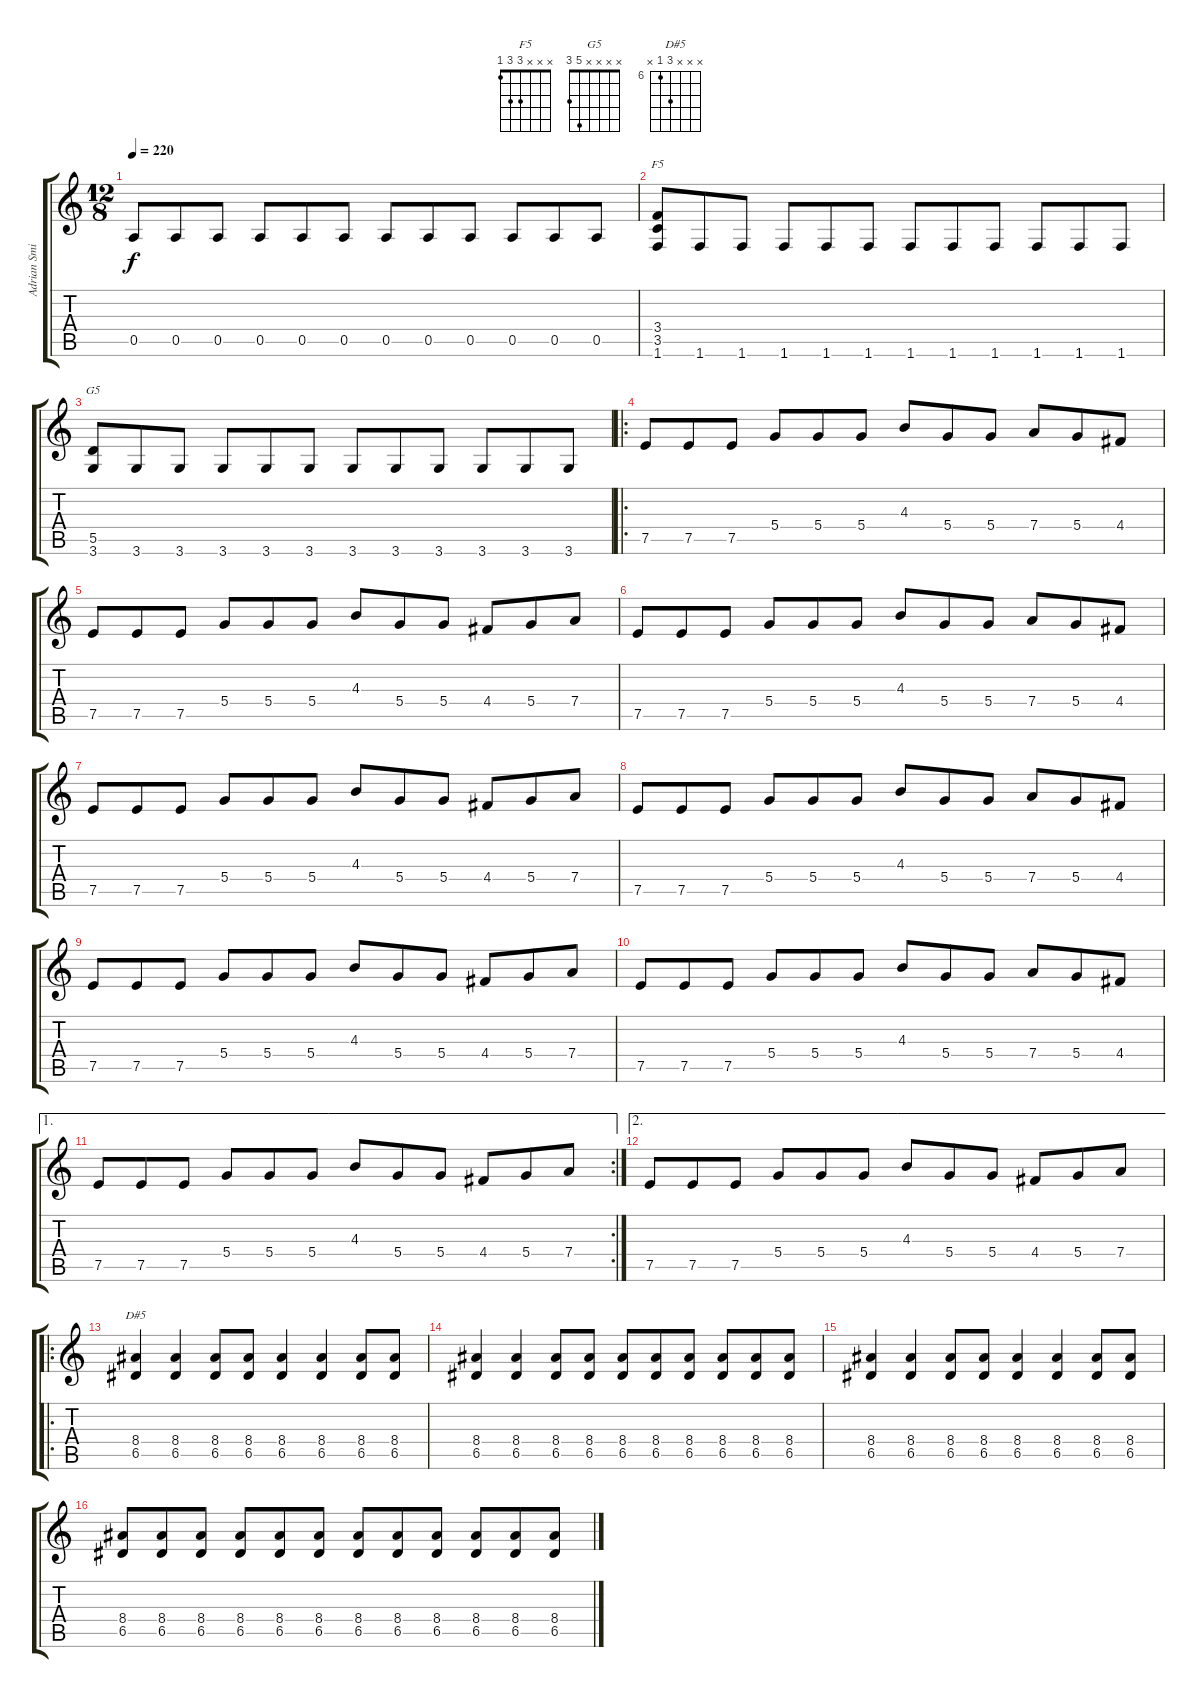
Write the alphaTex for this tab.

\track ("Adrian Smith" "Adrian Smi") {instrument distortionguitar}
\staff {score tabs}
\tuning (E4 B3 G3 D3 A2 E2) {hide}
\chord ("F5" x x x 3 3 1)
\chord ("G5" x x x x 5 3)
\chord ("D#5" x x x 8 6 x) {firstfret 6}
\ts (12 8)
\tempo 220
\clef g2
\ks c
0.5.8{dy f} 0.5.8 0.5.8 0.5.8 0.5.8 0.5.8 0.5.8 0.5.8 0.5.8 0.5.8 0.5.8 0.5.8 |
(3.4 3.5 1.6).8{ch "F5"} 1.6.8 1.6.8 1.6.8 1.6.8 1.6.8 1.6.8 1.6.8 1.6.8 1.6.8 1.6.8 1.6.8 |
(5.5 3.6).8{ch "G5"} 3.6.8 3.6.8 3.6.8 3.6.8 3.6.8 3.6.8 3.6.8 3.6.8 3.6.8 3.6.8 3.6.8 |
\ro
7.5.8 7.5.8 7.5.8 5.4.8 5.4.8 5.4.8 4.3.8 5.4.8 5.4.8 7.4.8 5.4.8 4.4.8 |
7.5.8 7.5.8 7.5.8 5.4.8 5.4.8 5.4.8 4.3.8 5.4.8 5.4.8 4.4.8 5.4.8 7.4.8 |
7.5.8 7.5.8 7.5.8 5.4.8 5.4.8 5.4.8 4.3.8 5.4.8 5.4.8 7.4.8 5.4.8 4.4.8 |
7.5.8 7.5.8 7.5.8 5.4.8 5.4.8 5.4.8 4.3.8 5.4.8 5.4.8 4.4.8 5.4.8 7.4.8 |
7.5.8 7.5.8 7.5.8 5.4.8 5.4.8 5.4.8 4.3.8 5.4.8 5.4.8 7.4.8 5.4.8 4.4.8 |
7.5.8 7.5.8 7.5.8 5.4.8 5.4.8 5.4.8 4.3.8 5.4.8 5.4.8 4.4.8 5.4.8 7.4.8 |
7.5.8 7.5.8 7.5.8 5.4.8 5.4.8 5.4.8 4.3.8 5.4.8 5.4.8 7.4.8 5.4.8 4.4.8 |
\ae 1
\rc 2
7.5.8 7.5.8 7.5.8 5.4.8 5.4.8 5.4.8 4.3.8 5.4.8 5.4.8 4.4.8 5.4.8 7.4.8 |
\ae 2
7.5.8 7.5.8 7.5.8 5.4.8 5.4.8 5.4.8 4.3.8 5.4.8 5.4.8 4.4.8 5.4.8 7.4.8 |
\ro
(8.4 6.5).4{ch "D#5"} (8.4 6.5).4 (8.4 6.5).8 (8.4 6.5).8 (8.4 6.5).4 (8.4 6.5).4 (8.4 6.5).8 (8.4 6.5).8 |
(8.4 6.5).4 (8.4 6.5).4 (8.4 6.5).8 (8.4 6.5).8 (8.4 6.5).8 (8.4 6.5).8 (8.4 6.5).8 (8.4 6.5).8 (8.4 6.5).8 (8.4 6.5).8 |
(8.4 6.5).4 (8.4 6.5).4 (8.4 6.5).8 (8.4 6.5).8 (8.4 6.5).4 (8.4 6.5).4 (8.4 6.5).8 (8.4 6.5).8 |
(8.4 6.5).8 (8.4 6.5).8 (8.4 6.5).8 (8.4 6.5).8 (8.4 6.5).8 (8.4 6.5).8 (8.4 6.5).8 (8.4 6.5).8 (8.4 6.5).8 (8.4 6.5).8 (8.4 6.5).8 (8.4 6.5).8
